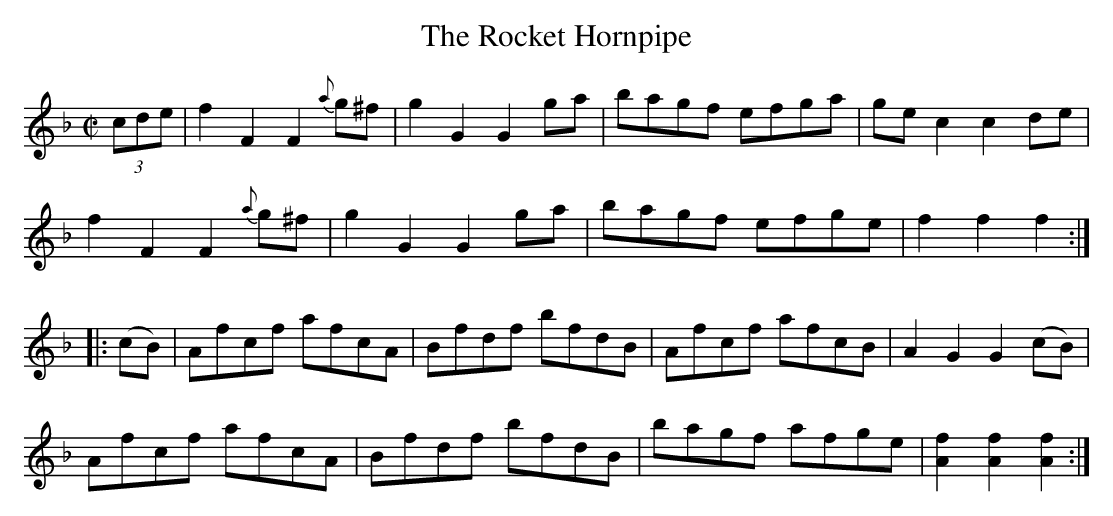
X:1
T:Rocket Hornpipe, The
M:C|
L:1/8
K:F
(3cde|f2F2F2 {a}g^f|g2G2G2 ga|bagf efga|ge c2c2 de|
f2F2F2 {a}g^f|g2G2G2 ga|bagf efge|f2f2f2:|
|:(cB)|Afcf afcA|Bfdf bfdB|Afcf afcB|A2G2G2 (cB)|
Afcf afcA|Bfdf bfdB|bagf afge|[A2f2][A2f2][A2f2]:|]
